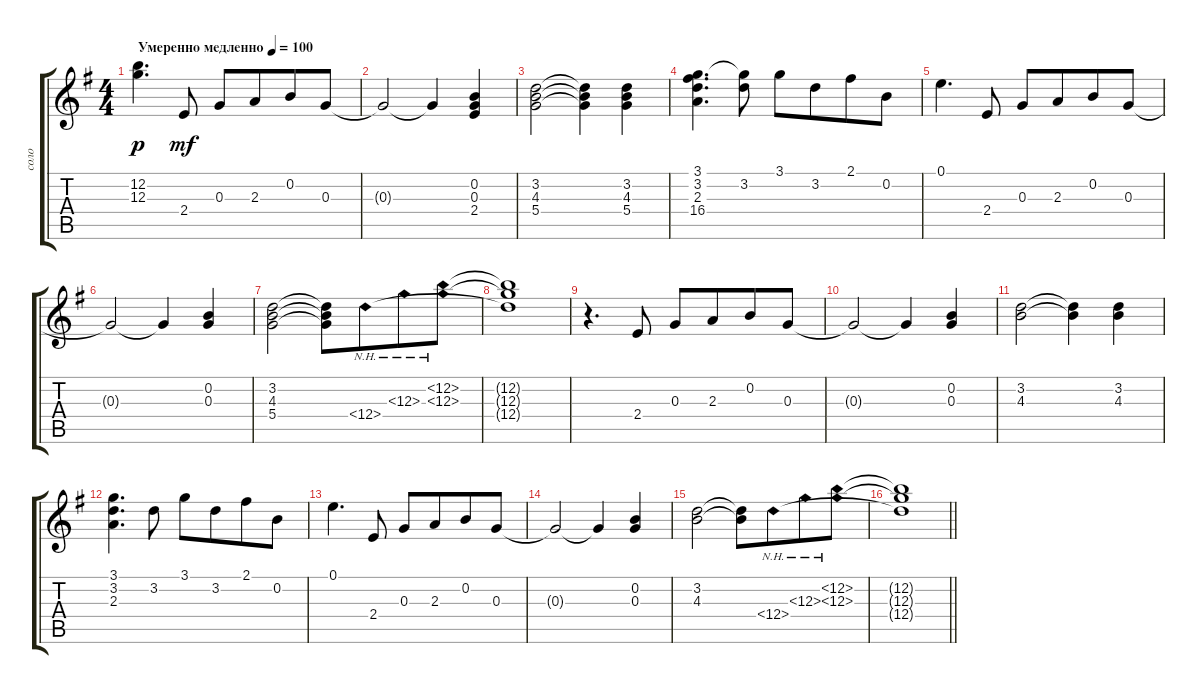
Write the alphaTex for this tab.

\track ("соло" "соло") {instrument electricguitarjazz}
\staff {score tabs}
\tuning (E4 B3 G3 D3 A2 E2) {hide}
\ts (4 4)
\section ("" "")
\tempo (100 "Умеренно медленно")
\clef g2
\ks eminor
(12.2 12.3).4{d dy p instrument electricguitarjazz} 2.4.8{dy mf} 0.3.8 2.3.8{beam merge} 0.2.8 0.3.8 |
0.3{t}.2 0.3{t}.4 (0.2 0.3 2.4).4 |
(3.2 4.3 5.4).2 (3.2{t} 4.3{t} 5.4{t}).4 (3.2 4.3 5.4).4 |
(3.1 3.2 2.3 16.4).4{d} (3.1{t} 3.2).8 3.1.8 3.2.8{beam merge} 2.1.8 0.2.8 |
0.1.4{d} 2.4.8 0.3.8 2.3.8{beam merge} 0.2.8 0.3.8 |
0.3{t}.2 0.3{t}.4 (0.2 0.3).4 |
(3.2 4.3 5.4).2 (3.2{t} 4.3{t} 5.4{t}).8 12.4{nh}.8{beam merge} 12.3{nh}.8 (12.2{nh} 12.3{nh}).8 |
(12.2{t} 12.3{t} 12.4{t}).1 |
r.4{d} 2.4.8 0.3.8 2.3.8{beam merge} 0.2.8 0.3.8 |
0.3{t}.2 0.3{t}.4 (0.2 0.3).4 |
(3.2 4.3).2 (3.2{t} 4.3{t}).4 (3.2 4.3).4 |
(3.1 3.2 2.3).4{d} 3.2.8 3.1.8 3.2.8{beam merge} 2.1.8 0.2.8 |
0.1.4{d} 2.4.8 0.3.8 2.3.8{beam merge} 0.2.8 0.3.8 |
0.3{t}.2 0.3{t}.4 (0.2 0.3).4 |
(3.2 4.3).2 (3.2{t} 4.3{t}).8 12.4{nh}.8{beam merge} 12.3{nh}.8 (12.2{nh} 12.3{nh}).8 |
\barLineRight lightlight
(12.2{t} 12.3{t} 12.4{t}).1
